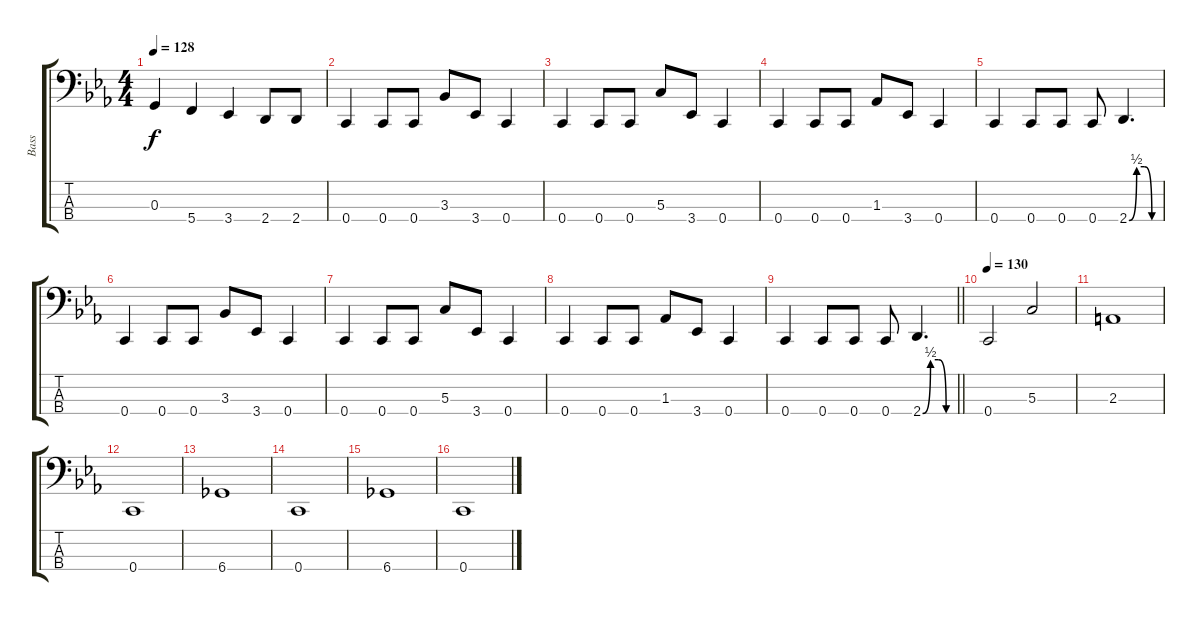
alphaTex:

\track ("Bass" "Bass") {instrument fretlessbass}
\staff {score tabs}
\tuning (G2 C2 G1 C1) {hide}
\ts (4 4)
\tempo 128
\clef f4
\ks cminor
0.3.4{dy f} 5.4.4 3.4.4 2.4.8 2.4.8 |
0.4.4 0.4.8 0.4.8 3.3.8 3.4.8 0.4.4 |
0.4.4 0.4.8 0.4.8 5.3.8 3.4.8 0.4.4 |
0.4.4 0.4.8 0.4.8 1.3.8 3.4.8 0.4.4 |
0.4.4 0.4.8 0.4.8 0.4.8 2.4{be (custom 0 0 15 2 30 2 45 0 60 0)}.4{d} |
0.4.4 0.4.8 0.4.8 3.3.8 3.4.8 0.4.4 |
0.4.4 0.4.8 0.4.8 5.3.8 3.4.8 0.4.4 |
0.4.4 0.4.8 0.4.8 1.3.8 3.4.8 0.4.4 |
\barLineRight lightlight
0.4.4 0.4.8 0.4.8 0.4.8 2.4{be (custom 0 0 15 2 30 2 45 0 60 0)}.4{d} |
\tempo 130
0.4.2 5.3.2 |
2.3.1 |
0.4.1 |
6.4.1 |
0.4.1 |
6.4.1 |
0.4.1
